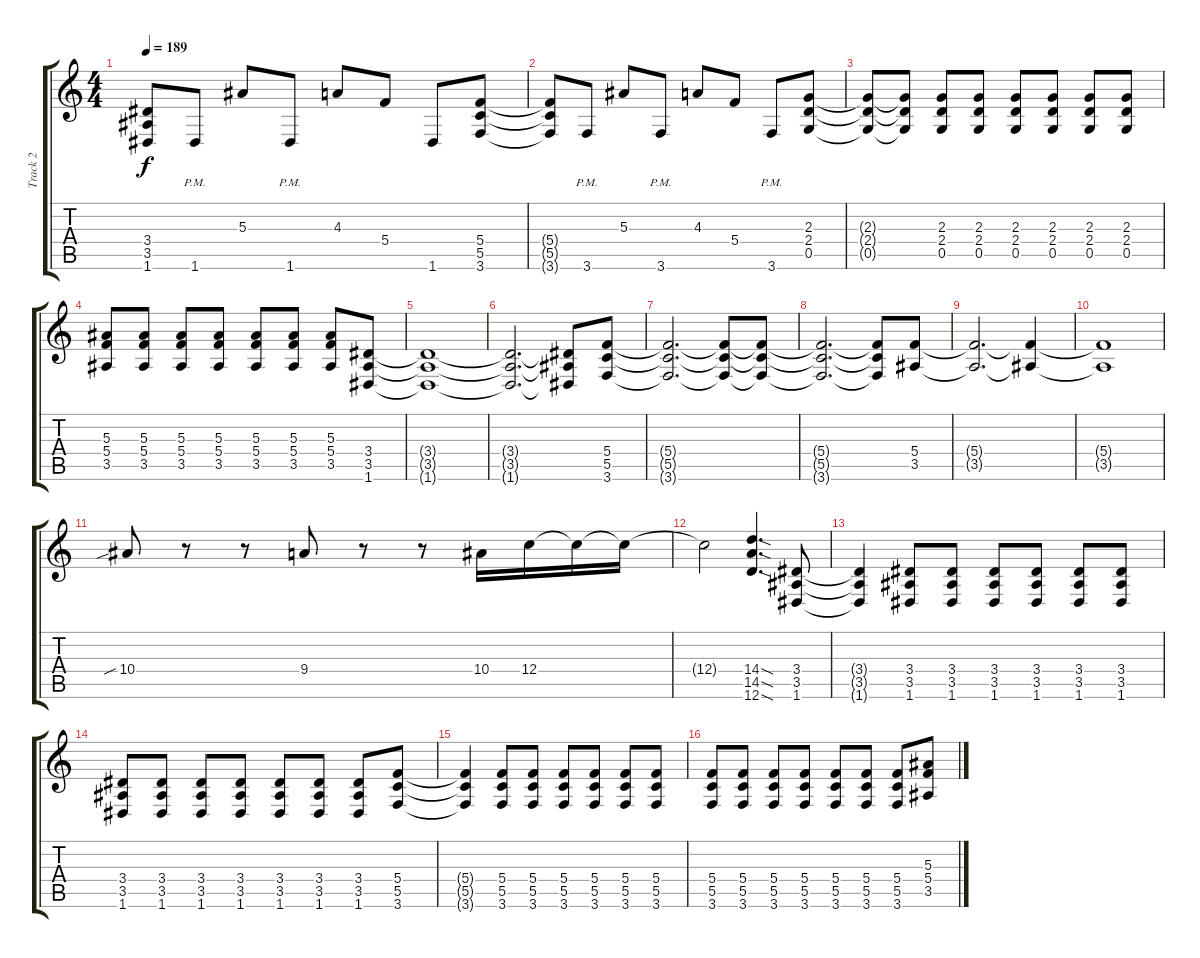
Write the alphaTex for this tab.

\track ("Track 2" "Track 2") {instrument distortionguitar}
\staff {score tabs}
\tuning (D4 A3 F3 C3 G2 D2) {hide}
\ts (4 4)
\tempo 189
\clef g2
\ks c
(3.4{t} 3.5{t} 1.6{t}).8{dy f} 1.6{pm}.8 5.3.8 1.6{pm}.8 4.3.8 5.4.8 1.6.8 (5.4 5.5 3.6).8 |
(5.4{t} 5.5{t} 3.6{t}).8 3.6{pm}.8 5.3.8 3.6{pm}.8 4.3.8 5.4.8 3.6{pm}.8 (2.3 2.4 0.5).8 |
(2.3{t} 2.4{t} 0.5{t}).8 (2.3{t} 2.4{t} 0.5{t}).8 (2.3 2.4 0.5).8 (2.3 2.4 0.5).8 (2.3 2.4 0.5).8 (2.3 2.4 0.5).8 (2.3 2.4 0.5).8 (2.3 2.4 0.5).8 |
(5.3 5.4 3.5).8 (5.3 5.4 3.5).8 (5.3 5.4 3.5).8 (5.3 5.4 3.5).8 (5.3 5.4 3.5).8 (5.3 5.4 3.5).8 (5.3 5.4 3.5).8 (3.4 3.5 1.6).8 |
(3.4{t} 3.5{t} 1.6{t}).1 |
(3.4{t} 3.5{t} 1.6{t}).2{d} (3.4{t} 3.5{t} 1.6{t}).8 (5.4 5.5 3.6).8 |
(5.4{t} 5.5{t} 3.6{t}).2{d} (5.4{t} 5.5{t} 3.6{t}).8 (5.4{t} 5.5{t} 3.6{t}).8 |
(5.4{t} 5.5{t} 3.6{t}).2{d} (5.4{t} 5.5{t} 3.6{t}).8 (5.4 3.5).8 |
(5.4{t} 3.5{t}).2{d} (5.4{t} 3.5{t}).4 |
(5.4{t} 3.5{t}).1 |
10.4{sib}.8 r.8 r.8 9.4.8 r.8 r.8 10.4.16 12.4.16 12.4{t}.16 12.4{t}.16 |
12.4{t}.2 (14.4{sod} 14.5{sod} 12.6{sod}).4{d} (3.4 3.5 1.6).8 |
(3.4{t} 3.5{t} 1.6{t}).4 (3.4 3.5 1.6).8 (3.4 3.5 1.6).8 (3.4 3.5 1.6).8 (3.4 3.5 1.6).8 (3.4 3.5 1.6).8 (3.4 3.5 1.6).8 |
(3.4 3.5 1.6).8 (3.4 3.5 1.6).8 (3.4 3.5 1.6).8 (3.4 3.5 1.6).8 (3.4 3.5 1.6).8 (3.4 3.5 1.6).8 (3.4 3.5 1.6).8 (5.4 5.5 3.6).8 |
(5.4{t} 5.5{t} 3.6{t}).4 (5.4 5.5 3.6).8 (5.4 5.5 3.6).8 (5.4 5.5 3.6).8 (5.4 5.5 3.6).8 (5.4 5.5 3.6).8 (5.4 5.5 3.6).8 |
(5.4 5.5 3.6).8 (5.4 5.5 3.6).8 (5.4 5.5 3.6).8 (5.4 5.5 3.6).8 (5.4 5.5 3.6).8 (5.4 5.5 3.6).8 (5.4 5.5 3.6).8 (5.3 5.4 3.5).8
